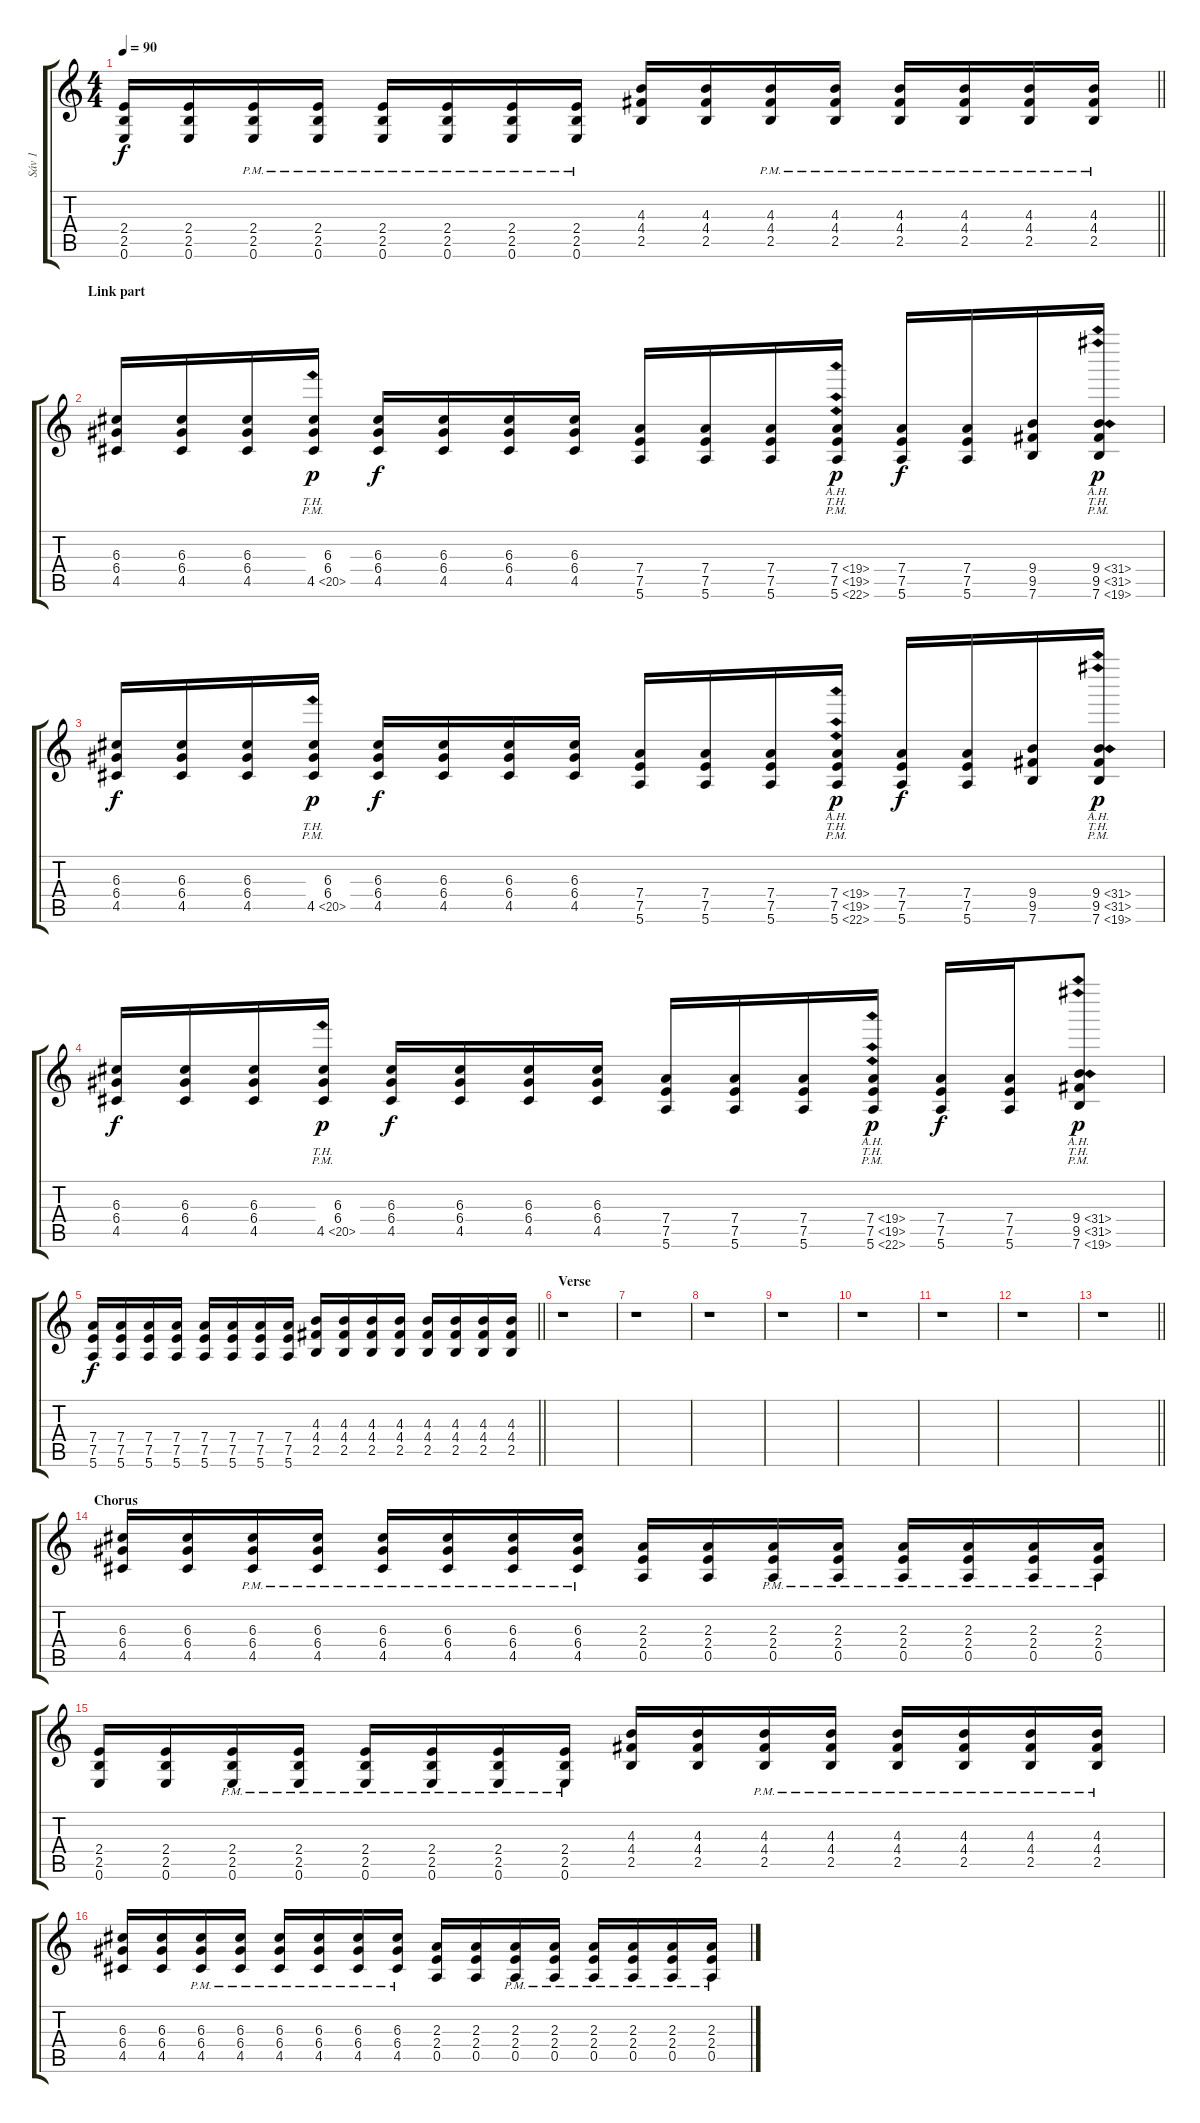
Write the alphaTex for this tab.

\track ("Sáv 1" "Sáv 1") {instrument electricguitarclean}
\staff {score tabs}
\tuning (E4 B3 G3 D3 A2 E2) {hide}
\ts (4 4)
\tempo 90
\clef g2
\barLineRight lightlight
\ks c
(2.4 2.5 0.6).16{dy f} (2.4 2.5 0.6).16 (2.4 2.5 0.6{pm}).16 (2.4 2.5 0.6{pm}).16 (2.4 2.5 0.6{pm}).16 (2.4 2.5 0.6{pm}).16 (2.4 2.5 0.6{pm}).16 (2.4 2.5 0.6{pm}).16 (4.3 4.4 2.5).16 (4.3 4.4 2.5).16 (4.3{pm} 4.4 2.5).16 (4.3{pm} 4.4 2.5).16 (4.3{pm} 4.4 2.5).16 (4.3{pm} 4.4 2.5).16 (4.3{pm} 4.4 2.5).16 (4.3{pm} 4.4 2.5).16 |
\section ("" "Link part")
(6.3 6.4 4.5).16{volume 8} (6.3 6.4 4.5).16 (6.3 6.4 4.5).16 (6.3{pm} 6.4{pm} 4.5{th 16 pm}).16{dy p} (6.3 6.4 4.5).16{dy f} (6.3 6.4 4.5).16 (6.3 6.4 4.5).16 (6.3 6.4 4.5).16 (7.4 7.5 5.6).16 (7.4 7.5 5.6).16 (7.4 7.5 5.6).16 (7.4{ah 12 pm} 7.5{ah 12 pm} 5.6{th 17 pm}).16{dy p} (7.4 7.5 5.6).16{dy f} (7.4 7.5 5.6).16 (9.4 9.5 7.6).16 (9.4{th 22 pm} 9.5{th 22 pm} 7.6{ah 12 pm}).16{dy p} |
(6.3 6.4 4.5).16{dy f} (6.3 6.4 4.5).16 (6.3 6.4 4.5).16 (6.3{pm} 6.4{pm} 4.5{th 16 pm}).16{dy p} (6.3 6.4 4.5).16{dy f} (6.3 6.4 4.5).16 (6.3 6.4 4.5).16 (6.3 6.4 4.5).16 (7.4 7.5 5.6).16 (7.4 7.5 5.6).16 (7.4 7.5 5.6).16 (7.4{ah 12 pm} 7.5{ah 12 pm} 5.6{th 17 pm}).16{dy p} (7.4 7.5 5.6).16{dy f} (7.4 7.5 5.6).16 (9.4 9.5 7.6).16 (9.4{th 22 pm} 9.5{th 22 pm} 7.6{ah 12 pm}).16{dy p} |
(6.3 6.4 4.5).16{dy f} (6.3 6.4 4.5).16 (6.3 6.4 4.5).16 (6.3{pm} 6.4{pm} 4.5{th 16 pm}).16{dy p} (6.3 6.4 4.5).16{dy f} (6.3 6.4 4.5).16 (6.3 6.4 4.5).16 (6.3 6.4 4.5).16 (7.4 7.5 5.6).16 (7.4 7.5 5.6).16 (7.4 7.5 5.6).16 (7.4{ah 12 pm} 7.5{ah 12 pm} 5.6{th 17 pm}).16{dy p} (7.4 7.5 5.6).16{dy f} (7.4 7.5 5.6).16 (9.4{th 22 pm} 9.5{th 22 pm} 7.6{ah 12 pm}).8{dy p} |
\barLineRight lightlight
(7.4 7.5 5.6).16{dy f volume 13} (7.4 7.5 5.6).16 (7.4 7.5 5.6).16 (7.4 7.5 5.6).16 (7.4 7.5 5.6).16 (7.4 7.5 5.6).16 (7.4 7.5 5.6).16 (7.4 7.5 5.6).16 (4.3 4.4 2.5).16 (4.3 4.4 2.5).16 (4.3 4.4 2.5).16 (4.3 4.4 2.5).16 (4.3 4.4 2.5).16 (4.3 4.4 2.5).16 (4.3 4.4 2.5).16 (4.3 4.4 2.5).16 |
\section ("" "Verse")
r.1 |
r.1 |
r.1 |
r.1 |
r.1 |
r.1 |
r.1 |
\barLineRight lightlight
r.1 |
\section ("" "Chorus")
(6.3 6.4 4.5).16 (6.3 6.4 4.5).16 (6.3{pm} 6.4{pm} 4.5{pm}).16 (6.3{pm} 6.4{pm} 4.5{pm}).16 (6.3{pm} 6.4{pm} 4.5{pm}).16 (6.3{pm} 6.4{pm} 4.5{pm}).16 (6.3{pm} 6.4{pm} 4.5{pm}).16 (6.3{pm} 6.4{pm} 4.5{pm}).16 (2.3 2.4 0.5).16 (2.3 2.4 0.5).16 (2.3 2.4 0.5{pm}).16 (2.3 2.4 0.5{pm}).16 (2.3 2.4 0.5{pm}).16 (2.3 2.4 0.5{pm}).16 (2.3 2.4 0.5{pm}).16 (2.3 2.4 0.5{pm}).16 |
(2.4 2.5 0.6).16 (2.4 2.5 0.6).16 (2.4 2.5 0.6{pm}).16 (2.4 2.5 0.6{pm}).16 (2.4 2.5 0.6{pm}).16 (2.4 2.5 0.6{pm}).16 (2.4 2.5 0.6{pm}).16 (2.4 2.5 0.6{pm}).16 (4.3 4.4 2.5).16 (4.3 4.4 2.5).16 (4.3{pm} 4.4 2.5).16 (4.3{pm} 4.4 2.5).16 (4.3{pm} 4.4 2.5).16 (4.3{pm} 4.4 2.5).16 (4.3{pm} 4.4 2.5).16 (4.3{pm} 4.4 2.5).16 |
(6.3 6.4 4.5).16 (6.3 6.4 4.5).16 (6.3{pm} 6.4{pm} 4.5{pm}).16 (6.3{pm} 6.4{pm} 4.5{pm}).16 (6.3{pm} 6.4{pm} 4.5{pm}).16 (6.3{pm} 6.4{pm} 4.5{pm}).16 (6.3{pm} 6.4{pm} 4.5{pm}).16 (6.3{pm} 6.4{pm} 4.5{pm}).16 (2.3 2.4 0.5).16 (2.3 2.4 0.5).16 (2.3 2.4 0.5{pm}).16 (2.3 2.4 0.5{pm}).16 (2.3 2.4 0.5{pm}).16 (2.3 2.4 0.5{pm}).16 (2.3 2.4 0.5{pm}).16 (2.3 2.4 0.5{pm}).16
